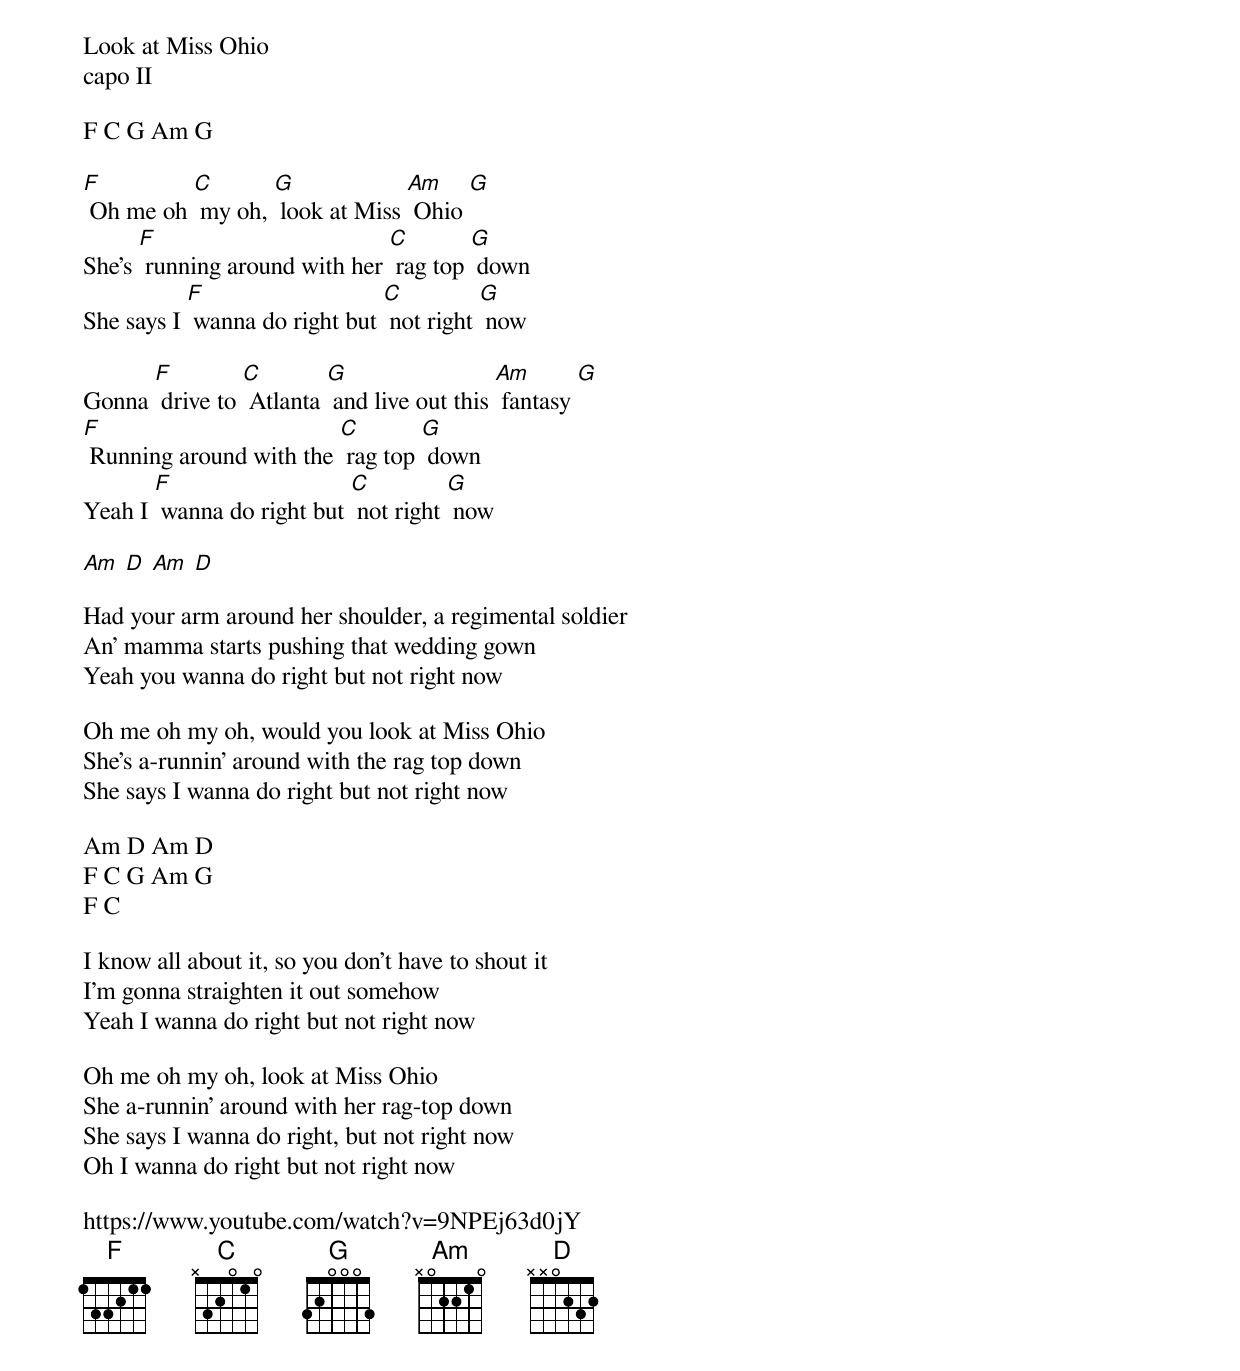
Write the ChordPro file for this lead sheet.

Look at Miss Ohio
capo II

F C G Am G

[F] Oh me oh [C] my oh, [G] look at Miss [Am] Ohio [G]
She’s [F] running around with her [C] rag top [G] down
She says I [F] wanna do right but [C] not right [G] now

Gonna [F] drive to [C] Atlanta [G] and live out this [Am] fantasy [G]
[F] Running around with the [C] rag top [G] down
Yeah I [F] wanna do right but [C] not right [G] now

[Am] [D] [Am] [D]

Had your arm around her shoulder, a regimental soldier
An’ mamma starts pushing that wedding gown
Yeah you wanna do right but not right now

Oh me oh my oh, would you look at Miss Ohio
She's a-runnin' around with the rag top down
She says I wanna do right but not right now

Am D Am D
F C G Am G
F C

I know all about it, so you don’t have to shout it
I’m gonna straighten it out somehow
Yeah I wanna do right but not right now

Oh me oh my oh, look at Miss Ohio
She a-runnin' around with her rag-top down
She says I wanna do right, but not right now
Oh I wanna do right but not right now

https://www.youtube.com/watch?v=9NPEj63d0jY
